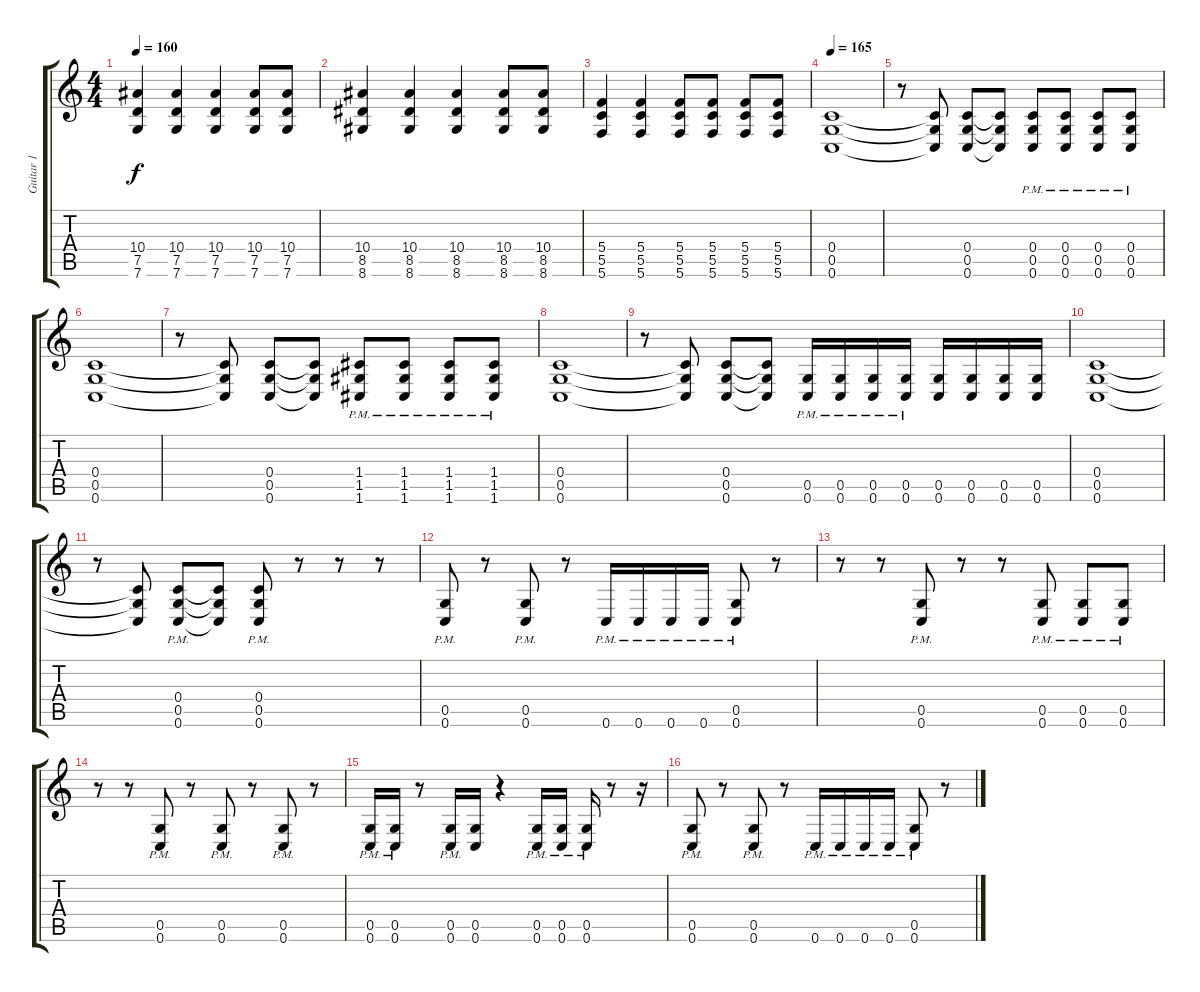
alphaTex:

\track ("Guitar 1" "Guitar 1") {instrument distortionguitar}
\staff {score tabs}
\tuning (D4 A3 F3 C3 G2 C2) {hide}
\ts (4 4)
\tempo 160
\clef g2
\ks c
(10.4 7.5 7.6).4{dy f} (10.4 7.5 7.6).4 (10.4 7.5 7.6).4 (10.4 7.5 7.6).8 (10.4 7.5 7.6).8 |
(10.4 8.5 8.6).4 (10.4 8.5 8.6).4 (10.4 8.5 8.6).4 (10.4 8.5 8.6).8 (10.4 8.5 8.6).8 |
(5.4 5.5 5.6).4 (5.4 5.5 5.6).4 (5.4 5.5 5.6).8 (5.4 5.5 5.6).8 (5.4 5.5 5.6).8 (5.4 5.5 5.6).8 |
\tempo 165
(0.4 0.5 0.6).1 |
r.8 (0.4{t} 0.5{t} 0.6{t}).8 (0.4 0.5 0.6).8 (0.4{t} 0.5{t} 0.6{t}).8 (0.4{pm} 0.5{pm} 0.6{pm}).8 (0.4{pm} 0.5{pm} 0.6{pm}).8 (0.4{pm} 0.5{pm} 0.6{pm}).8 (0.4{pm} 0.5{pm} 0.6{pm}).8 |
(0.4 0.5 0.6).1 |
r.8 (0.4{t} 0.5{t} 0.6{t}).8 (0.4 0.5 0.6).8 (0.4{t} 0.5{t} 0.6{t}).8 (1.4{pm} 1.5{pm} 1.6{pm}).8 (1.4{pm} 1.5{pm} 1.6{pm}).8 (1.4{pm} 1.5{pm} 1.6{pm}).8 (1.4{pm} 1.5{pm} 1.6{pm}).8 |
(0.4 0.5 0.6).1 |
r.8 (0.4{t} 0.5{t} 0.6{t}).8 (0.4 0.5 0.6).8 (0.4{t} 0.5{t} 0.6{t}).8 (0.5{pm} 0.6{pm}).16 (0.5{pm} 0.6{pm}).16 (0.5{pm} 0.6{pm}).16 (0.5{pm} 0.6{pm}).16 (0.5 0.6).16 (0.5 0.6).16 (0.5 0.6).16 (0.5 0.6).16 |
(0.4 0.5 0.6).1 |
r.8 (0.4{t} 0.5{t} 0.6{t}).8 (0.4{pm} 0.5{pm} 0.6{pm}).8 (0.4{t} 0.5{t} 0.6{t}).8 (0.4{pm} 0.5{pm} 0.6{pm}).8 r.8 r.8 r.8 |
(0.5{pm} 0.6{pm}).8 r.8 (0.5{pm} 0.6{pm}).8 r.8 0.6{pm}.16 0.6{pm}.16 0.6{pm}.16 0.6{pm}.16 (0.5{pm} 0.6{pm}).8 r.8 |
r.8 r.8 (0.5{pm} 0.6{pm}).8 r.8 r.8 (0.5{pm} 0.6{pm}).8 (0.5{pm} 0.6{pm}).8 (0.5{pm} 0.6{pm}).8 |
r.8 r.8 (0.5{pm} 0.6{pm}).8 r.8 (0.5{pm} 0.6{pm}).8 r.8 (0.5{pm} 0.6{pm}).8 r.8 |
(0.5{pm} 0.6{pm}).16 (0.5{pm} 0.6{pm}).16 r.8 (0.5{pm} 0.6{pm}).16 (0.5 0.6).16 r.4 (0.5{pm} 0.6{pm}).16 (0.5{pm} 0.6{pm}).16 (0.5{pm} 0.6{pm}).16 r.8 r.16 |
(0.5{pm} 0.6{pm}).8 r.8 (0.5{pm} 0.6{pm}).8 r.8 0.6{pm}.16 0.6{pm}.16 0.6{pm}.16 0.6{pm}.16 (0.5{pm} 0.6{pm}).8 r.8
